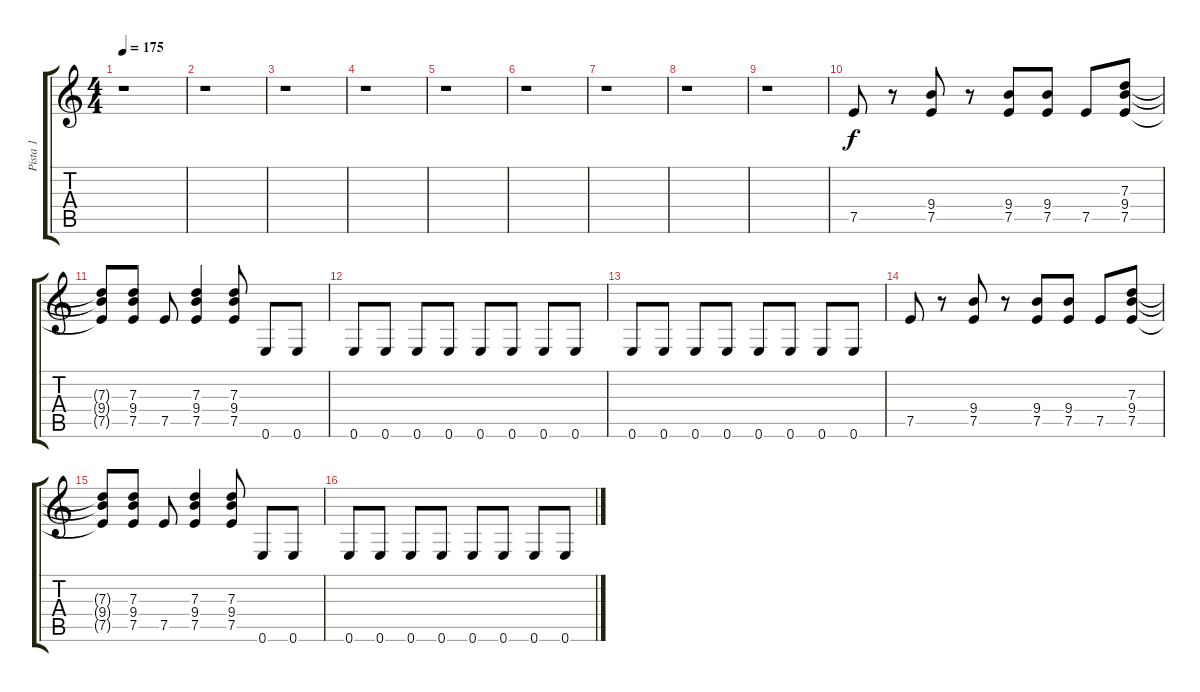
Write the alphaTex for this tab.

\track ("Pista 1" "Pista 1") {instrument distortionguitar}
\staff {score tabs}
\tuning (E4 B3 G3 D3 A2 E2) {hide}
\ts (4 4)
\tempo 175
\clef g2
\ks c
r.1{dy f instrument distortionguitar} |
r.1 |
r.1 |
r.1 |
r.1 |
r.1 |
r.1 |
r.1 |
r.1 |
7.5.8 r.8 (9.4 7.5).8 r.8 (9.4 7.5).8 (9.4 7.5).8 7.5.8 (7.3 9.4 7.5).8 |
(7.3{t} 9.4{t} 7.5{t}).8 (7.3 9.4 7.5).8 7.5.8 (7.3 9.4 7.5).4 (7.3 9.4 7.5).8 0.6.8 0.6.8 |
0.6.8 0.6.8 0.6.8 0.6.8 0.6.8 0.6.8 0.6.8 0.6.8 |
0.6.8 0.6.8 0.6.8 0.6.8 0.6.8 0.6.8 0.6.8 0.6.8 |
7.5.8 r.8 (9.4 7.5).8 r.8 (9.4 7.5).8 (9.4 7.5).8 7.5.8 (7.3 9.4 7.5).8 |
(7.3{t} 9.4{t} 7.5{t}).8 (7.3 9.4 7.5).8 7.5.8 (7.3 9.4 7.5).4 (7.3 9.4 7.5).8 0.6.8 0.6.8 |
0.6.8 0.6.8 0.6.8 0.6.8 0.6.8 0.6.8 0.6.8 0.6.8
